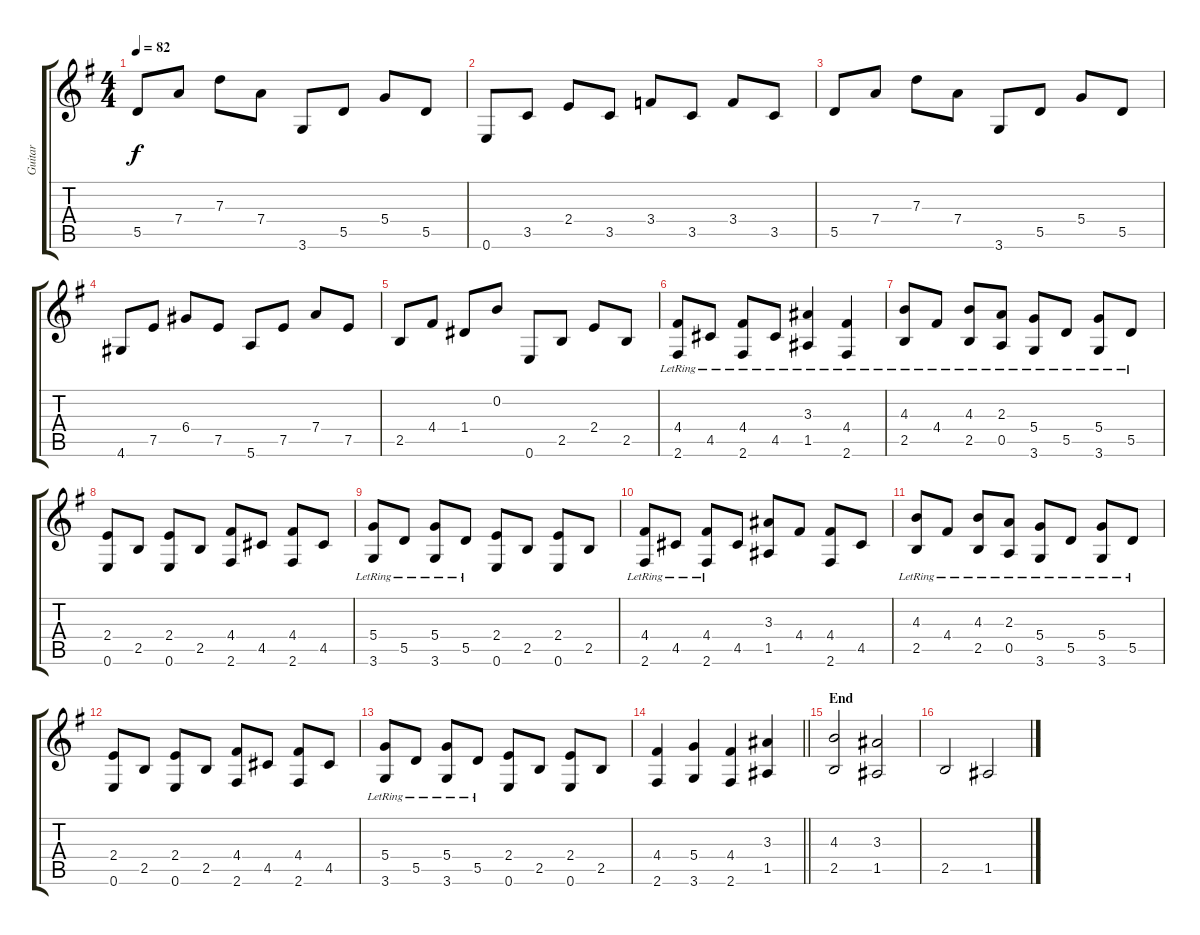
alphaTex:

\track ("Guitar" "Guitar") {instrument acousticguitarsteel}
\staff {score tabs}
\tuning (E4 B3 G3 D3 A2 E2) {hide}
\ts (4 4)
\tempo 82
\clef g2
\ks eminor
5.5.8{dy f} 7.4.8 7.3.8 7.4.8 3.6.8 5.5.8 5.4.8 5.5.8 |
0.6.8 3.5.8 2.4.8 3.5.8 3.4.8 3.5.8 3.4.8 3.5.8 |
5.5.8 7.4.8 7.3.8 7.4.8 3.6.8 5.5.8 5.4.8 5.5.8 |
4.6.8 7.5.8 6.4.8 7.5.8 5.6.8 7.5.8 7.4.8 7.5.8 |
2.5.8 4.4.8 1.4.8 0.2.8 0.6.8 2.5.8 2.4.8 2.5.8 |
(4.4{lr} 2.6{lr}).8 4.5{lr}.8 (4.4{lr} 2.6{lr}).8 4.5{lr}.8 (3.3{lr} 1.5{lr}).4 (4.4{lr} 2.6{lr}).4 |
(4.3{lr} 2.5{lr}).8 4.4{lr}.8 (4.3{lr} 2.5{lr}).8 (2.3{lr} 0.5{lr}).8 (5.4{lr} 3.6{lr}).8 5.5{lr}.8 (5.4{lr} 3.6{lr}).8 5.5{lr}.8 |
(2.4 0.6).8 2.5.8 (2.4 0.6).8 2.5.8 (4.4 2.6).8 4.5.8 (4.4 2.6).8 4.5.8 |
(5.4{lr} 3.6{lr}).8 5.5{lr}.8 (5.4{lr} 3.6{lr}).8 5.5{lr}.8 (2.4 0.6).8 2.5.8 (2.4 0.6).8 2.5.8 |
(4.4{lr} 2.6{lr}).8 4.5{lr}.8 (4.4{lr} 2.6{lr}).8 4.5.8 (3.3 1.5).8 4.4.8 (4.4 2.6).8 4.5.8 |
(4.3{lr} 2.5{lr}).8 4.4{lr}.8 (4.3{lr} 2.5{lr}).8 (2.3{lr} 0.5{lr}).8 (5.4{lr} 3.6{lr}).8 5.5{lr}.8 (5.4{lr} 3.6{lr}).8 5.5{lr}.8 |
(2.4 0.6).8 2.5.8 (2.4 0.6).8 2.5.8 (4.4 2.6).8 4.5.8 (4.4 2.6).8 4.5.8 |
(5.4{lr} 3.6{lr}).8 5.5{lr}.8 (5.4{lr} 3.6{lr}).8 5.5{lr}.8 (2.4 0.6).8 2.5.8 (2.4 0.6).8 2.5.8 |
\barLineRight lightlight
(4.4 2.6).4 (5.4 3.6).4 (4.4 2.6).4 (3.3 1.5).4 |
\section ("" "End")
(4.3 2.5).2 (3.3 1.5).2 |
2.5.2 1.5.2
